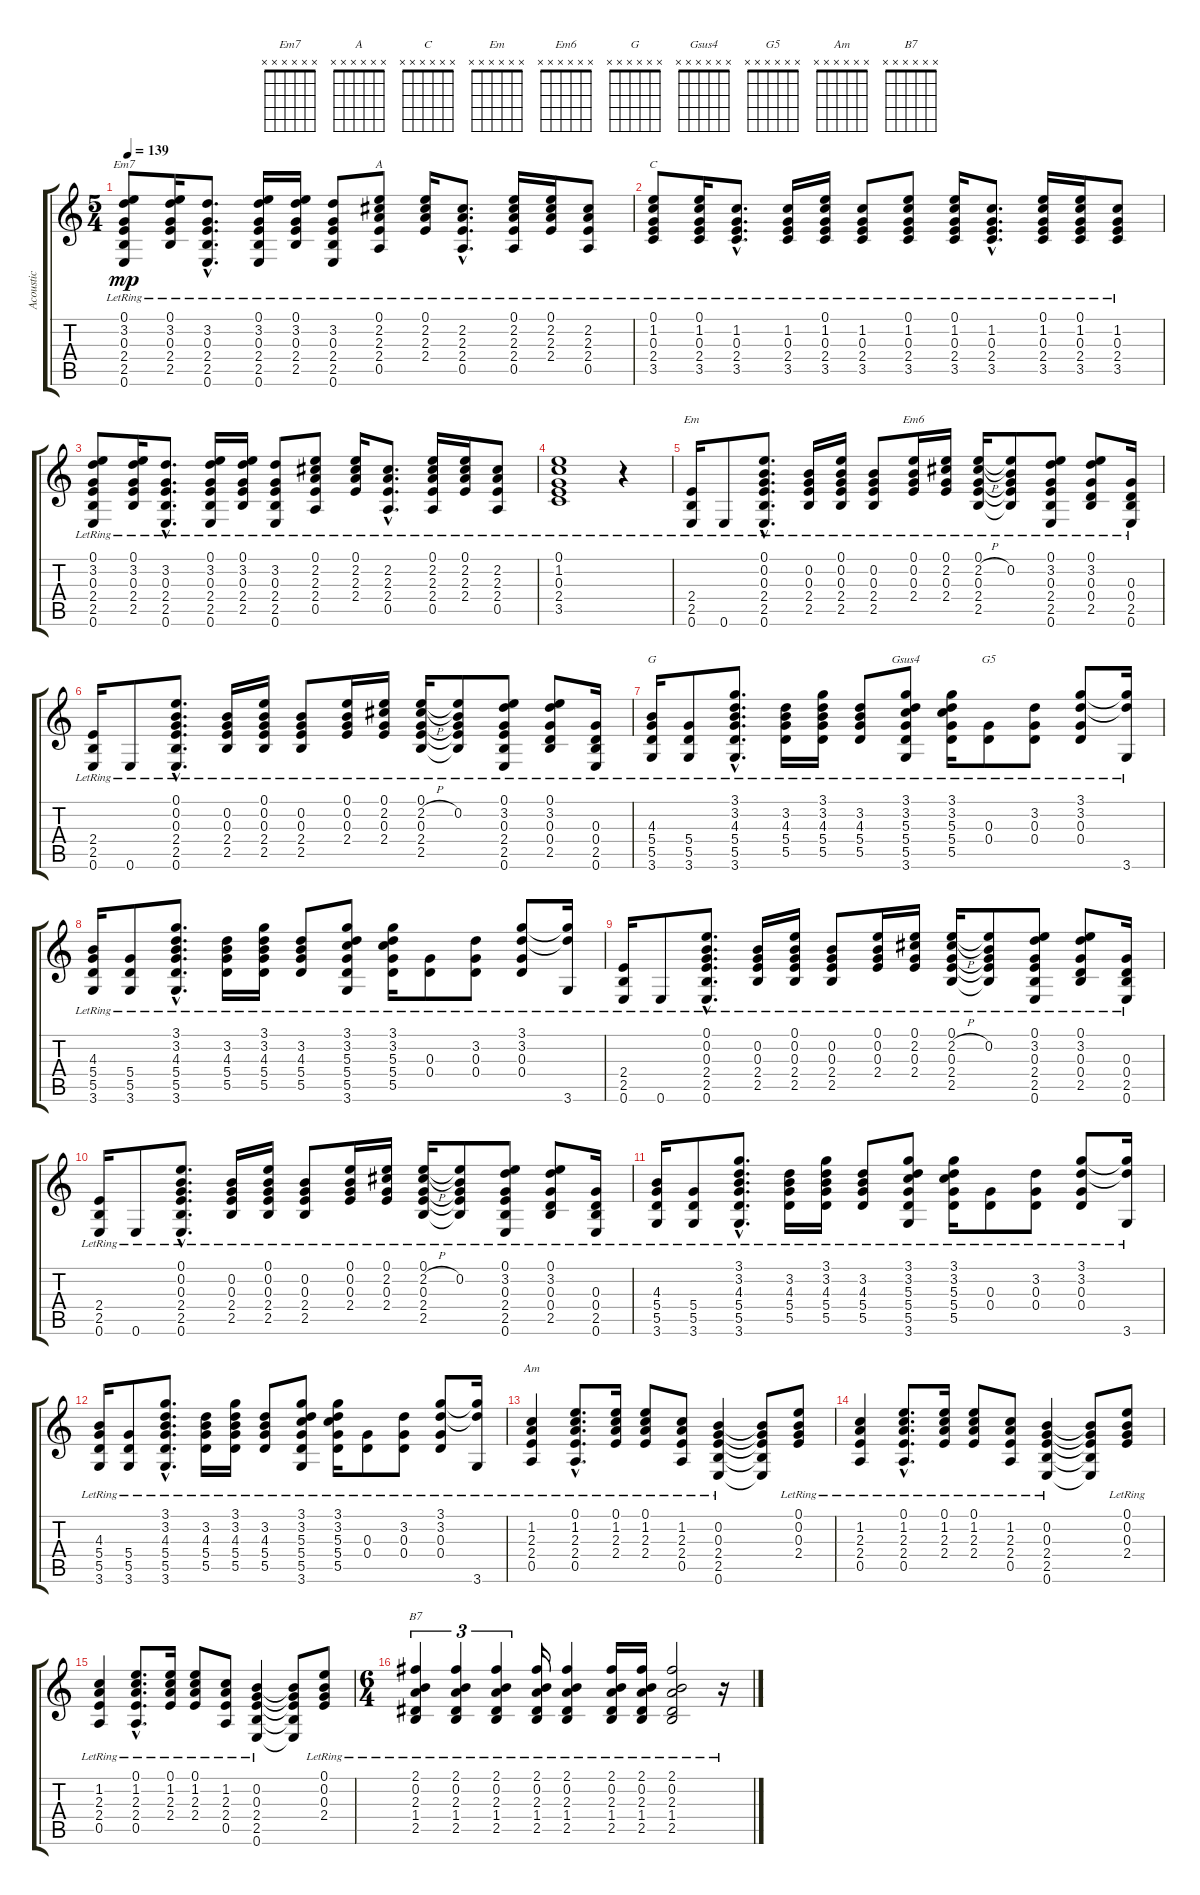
\track ("Acoustic" "Acoustic") {instrument acousticguitarsteel}
\staff {score tabs}
\tuning (E4 B3 G3 D3 A2 E2) {hide}
\chord ("Em7" x x x x x x)
\chord ("A" x x x x x x)
\chord ("C" x x x x x x)
\chord ("Em" x x x x x x)
\chord ("Em6" x x x x x x)
\chord ("G" x x x x x x)
\chord ("Gsus4" x x x x x x)
\chord ("G5" x x x x x x)
\chord ("Am" x x x x x x)
\chord ("B7" x x x x x x)
\ts (5 4)
\tempo 139
\clef g2
\ks c
(0.1{lr} 3.2{lr} 0.3{lr} 2.4{lr} 2.5{lr} 0.6{lr}).8{ch "Em7" dy mp} (0.1{lr} 3.2{lr} 0.3{lr} 2.4{lr} 2.5{lr}).16 (3.2{hac lr} 0.3{hac lr} 2.4{hac lr} 2.5{hac lr} 0.6{hac lr}).8{d} (0.1{lr} 3.2{lr} 0.3{lr} 2.4{lr} 2.5{lr} 0.6{lr}).16 (0.1{lr} 3.2{lr} 0.3{lr} 2.4{lr} 2.5{lr}).16 (3.2{lr} 0.3{lr} 2.4{lr} 2.5{lr} 0.6{lr}).8 (0.1{lr} 2.2{lr} 2.3{lr} 2.4{lr} 0.5{lr}).8{ch "A"} (0.1{lr} 2.2{lr} 2.3{lr} 2.4{lr}).16 (2.2{hac lr} 2.3{hac lr} 2.4{hac lr} 0.5{hac lr}).8{d} (0.1{lr} 2.2{lr} 2.3{lr} 2.4{lr} 0.5{lr}).16 (0.1{lr} 2.2{lr} 2.3{lr} 2.4{lr}).16 (2.2{lr} 2.3{lr} 2.4{lr} 0.5{lr}).8 |
(0.1{lr} 1.2{lr} 0.3{lr} 2.4{lr} 3.5{lr}).8{ch "C"} (0.1{lr} 1.2{lr} 0.3{lr} 2.4{lr} 3.5{lr}).16 (1.2{hac lr} 0.3{hac lr} 2.4{hac lr} 3.5{hac lr}).8{d} (1.2{lr} 0.3{lr} 2.4{lr} 3.5{lr}).16 (0.1{lr} 1.2{lr} 0.3{lr} 2.4{lr} 3.5{lr}).16 (1.2{lr} 0.3{lr} 2.4{lr} 3.5{lr}).8 (0.1{lr} 1.2{lr} 0.3{lr} 2.4{lr} 3.5{lr}).8 (0.1{lr} 1.2{lr} 0.3{lr} 2.4{lr} 3.5{lr}).16 (1.2{hac lr} 0.3{hac lr} 2.4{hac lr} 3.5{hac lr}).8{d} (0.1{lr} 1.2{lr} 0.3{lr} 2.4{lr} 3.5{lr}).16 (0.1{lr} 1.2{lr} 0.3{lr} 2.4{lr} 3.5{lr}).16 (1.2{lr} 0.3{lr} 2.4{lr} 3.5{lr}).8 |
(0.1{lr} 3.2{lr} 0.3{lr} 2.4{lr} 2.5{lr} 0.6{lr}).8 (0.1{lr} 3.2{lr} 0.3{lr} 2.4{lr} 2.5{lr}).16 (3.2{hac lr} 0.3{hac lr} 2.4{hac lr} 2.5{hac lr} 0.6{hac lr}).8{d} (0.1{lr} 3.2{lr} 0.3{lr} 2.4{lr} 2.5{lr} 0.6{lr}).16 (0.1{lr} 3.2{lr} 0.3{lr} 2.4{lr} 2.5{lr}).16 (3.2{lr} 0.3{lr} 2.4{lr} 2.5{lr} 0.6{lr}).8 (0.1{lr} 2.2{lr} 2.3{lr} 2.4{lr} 0.5{lr}).8 (0.1{lr} 2.2{lr} 2.3{lr} 2.4{lr}).16 (2.2{hac lr} 2.3{hac lr} 2.4{hac lr} 0.5{hac lr}).8{d} (0.1{lr} 2.2{lr} 2.3{lr} 2.4{lr} 0.5{lr}).16 (0.1{lr} 2.2{lr} 2.3{lr} 2.4{lr}).16 (2.2{lr} 2.3{lr} 2.4{lr} 0.5{lr}).8 |
(0.1{lr} 1.2{lr} 0.3{lr} 2.4{lr} 3.5{lr}).1 r.4 |
(2.4{lr} 2.5{lr} 0.6{lr}).16{ch "Em"} 0.6{lr}.8 (0.1{hac lr} 0.2{hac lr} 0.3{hac lr} 2.4{hac lr} 2.5{hac lr} 0.6{hac lr}).8{d} (0.2{lr} 0.3{lr} 2.4{lr} 2.5{lr}).16 (0.1{lr} 0.2{lr} 0.3{lr} 2.4{lr} 2.5{lr}).16 (0.2{lr} 0.3{lr} 2.4{lr} 2.5{lr}).8 (0.1{lr} 0.2{lr} 0.3{lr} 2.4{lr}).16{ch "Em6"} (0.1{lr} 2.2{lr} 0.3{lr} 2.4{lr}).16 (0.1{lr} 2.2{h} 0.3{lr} 2.4{lr} 2.5{lr}).16 (0.1{t} 0.2{lr} 0.3{t} 2.4{t} 2.5{t}).8 (0.1{lr} 3.2{lr} 0.3{lr} 2.4{lr} 2.5{lr} 0.6{lr}).8 (0.1{lr} 3.2{lr} 0.3{lr} 0.4{lr} 2.5{lr}).8 (0.3{lr} 0.4{lr} 2.5{lr} 0.6{lr}).16 |
(2.4{lr} 2.5{lr} 0.6{lr}).16 0.6{lr}.8 (0.1{hac lr} 0.2{hac lr} 0.3{hac lr} 2.4{hac lr} 2.5{hac lr} 0.6{hac lr}).8{d} (0.2{lr} 0.3{lr} 2.4{lr} 2.5{lr}).16 (0.1{lr} 0.2{lr} 0.3{lr} 2.4{lr} 2.5{lr}).16 (0.2{lr} 0.3{lr} 2.4{lr} 2.5{lr}).8 (0.1{lr} 0.2{lr} 0.3{lr} 2.4{lr}).16 (0.1{lr} 2.2{lr} 0.3{lr} 2.4{lr}).16 (0.1{lr} 2.2{h} 0.3{lr} 2.4{lr} 2.5{lr}).16 (0.1{t} 0.2{lr} 0.3{t} 2.4{t} 2.5{t}).8 (0.1{lr} 3.2{lr} 0.3{lr} 2.4{lr} 2.5{lr} 0.6{lr}).8 (0.1{lr} 3.2{lr} 0.3{lr} 0.4{lr} 2.5{lr}).8 (0.3{lr} 0.4{lr} 2.5{lr} 0.6{lr}).16 |
(4.3{lr} 5.4{lr} 5.5{lr} 3.6{lr}).16{ch "G"} (5.4{lr} 5.5{lr} 3.6{lr}).8 (3.1{hac lr} 3.2{hac lr} 4.3{hac lr} 5.4{hac lr} 5.5{hac lr} 3.6{hac lr}).8{d} (3.2{lr} 4.3{lr} 5.4{lr} 5.5{lr}).16 (3.1{lr} 3.2{lr} 4.3{lr} 5.4{lr} 5.5{lr}).16 (3.2{lr} 4.3{lr} 5.4{lr} 5.5{lr}).8 (3.1{lr} 3.2{lr} 5.3{lr} 5.4{lr} 5.5{lr} 3.6{lr}).8{ch "Gsus4"} (3.1{lr} 3.2{lr} 5.3{lr} 5.4{lr} 5.5{lr}).16 (0.3{lr} 0.4{lr}).8{ch "G5"} (3.2{lr} 0.3{lr} 0.4{lr}).8 (3.1{lr} 3.2{lr} 0.3{lr} 0.4{lr}).8 (3.1{t} 3.2{t} 3.6{lr}).16 |
(4.3{lr} 5.4{lr} 5.5{lr} 3.6{lr}).16 (5.4{lr} 5.5{lr} 3.6{lr}).8 (3.1{hac lr} 3.2{hac lr} 4.3{hac lr} 5.4{hac lr} 5.5{hac lr} 3.6{hac lr}).8{d} (3.2{lr} 4.3{lr} 5.4{lr} 5.5{lr}).16 (3.1{lr} 3.2{lr} 4.3{lr} 5.4{lr} 5.5{lr}).16 (3.2{lr} 4.3{lr} 5.4{lr} 5.5{lr}).8 (3.1{lr} 3.2{lr} 5.3{lr} 5.4{lr} 5.5{lr} 3.6{lr}).8 (3.1{lr} 3.2{lr} 5.3{lr} 5.4{lr} 5.5{lr}).16 (0.3{lr} 0.4{lr}).8 (3.2{lr} 0.3{lr} 0.4{lr}).8 (3.1{lr} 3.2{lr} 0.3{lr} 0.4{lr}).8 (3.1{t} 3.2{t} 3.6{lr}).16 |
(2.4{lr} 2.5{lr} 0.6{lr}).16 0.6{lr}.8 (0.1{hac lr} 0.2{hac lr} 0.3{hac lr} 2.4{hac lr} 2.5{hac lr} 0.6{hac lr}).8{d} (0.2{lr} 0.3{lr} 2.4{lr} 2.5{lr}).16 (0.1{lr} 0.2{lr} 0.3{lr} 2.4{lr} 2.5{lr}).16 (0.2{lr} 0.3{lr} 2.4{lr} 2.5{lr}).8 (0.1{lr} 0.2{lr} 0.3{lr} 2.4{lr}).16 (0.1{lr} 2.2{lr} 0.3{lr} 2.4{lr}).16 (0.1{lr} 2.2{h} 0.3{lr} 2.4{lr} 2.5{lr}).16 (0.1{t} 0.2{lr} 0.3{t} 2.4{t} 2.5{t}).8 (0.1{lr} 3.2{lr} 0.3{lr} 2.4{lr} 2.5{lr} 0.6{lr}).8 (0.1{lr} 3.2{lr} 0.3{lr} 0.4{lr} 2.5{lr}).8 (0.3{lr} 0.4{lr} 2.5{lr} 0.6{lr}).16 |
(2.4{lr} 2.5{lr} 0.6{lr}).16 0.6{lr}.8 (0.1{hac lr} 0.2{hac lr} 0.3{hac lr} 2.4{hac lr} 2.5{hac lr} 0.6{hac lr}).8{d} (0.2{lr} 0.3{lr} 2.4{lr} 2.5{lr}).16 (0.1{lr} 0.2{lr} 0.3{lr} 2.4{lr} 2.5{lr}).16 (0.2{lr} 0.3{lr} 2.4{lr} 2.5{lr}).8 (0.1{lr} 0.2{lr} 0.3{lr} 2.4{lr}).16 (0.1{lr} 2.2{lr} 0.3{lr} 2.4{lr}).16 (0.1{lr} 2.2{h} 0.3{lr} 2.4{lr} 2.5{lr}).16 (0.1{t} 0.2{lr} 0.3{t} 2.4{t} 2.5{t}).8 (0.1{lr} 3.2{lr} 0.3{lr} 2.4{lr} 2.5{lr} 0.6{lr}).8 (0.1{lr} 3.2{lr} 0.3{lr} 0.4{lr} 2.5{lr}).8 (0.3{lr} 0.4{lr} 2.5{lr} 0.6{lr}).16 |
(4.3{lr} 5.4{lr} 5.5{lr} 3.6{lr}).16 (5.4{lr} 5.5{lr} 3.6{lr}).8 (3.1{hac lr} 3.2{hac lr} 4.3{hac lr} 5.4{hac lr} 5.5{hac lr} 3.6{hac lr}).8{d} (3.2{lr} 4.3{lr} 5.4{lr} 5.5{lr}).16 (3.1{lr} 3.2{lr} 4.3{lr} 5.4{lr} 5.5{lr}).16 (3.2{lr} 4.3{lr} 5.4{lr} 5.5{lr}).8 (3.1{lr} 3.2{lr} 5.3{lr} 5.4{lr} 5.5{lr} 3.6{lr}).8 (3.1{lr} 3.2{lr} 5.3{lr} 5.4{lr} 5.5{lr}).16 (0.3{lr} 0.4{lr}).8 (3.2{lr} 0.3{lr} 0.4{lr}).8 (3.1{lr} 3.2{lr} 0.3{lr} 0.4{lr}).8 (3.1{t} 3.2{t} 3.6{lr}).16 |
(4.3{lr} 5.4{lr} 5.5{lr} 3.6{lr}).16 (5.4{lr} 5.5{lr} 3.6{lr}).8 (3.1{hac lr} 3.2{hac lr} 4.3{hac lr} 5.4{hac lr} 5.5{hac lr} 3.6{hac lr}).8{d} (3.2{lr} 4.3{lr} 5.4{lr} 5.5{lr}).16 (3.1{lr} 3.2{lr} 4.3{lr} 5.4{lr} 5.5{lr}).16 (3.2{lr} 4.3{lr} 5.4{lr} 5.5{lr}).8 (3.1{lr} 3.2{lr} 5.3{lr} 5.4{lr} 5.5{lr} 3.6{lr}).8 (3.1{lr} 3.2{lr} 5.3{lr} 5.4{lr} 5.5{lr}).16 (0.3{lr} 0.4{lr}).8 (3.2{lr} 0.3{lr} 0.4{lr}).8 (3.1{lr} 3.2{lr} 0.3{lr} 0.4{lr}).8 (3.1{t} 3.2{t} 3.6{lr}).16 |
(1.2{lr} 2.3{lr} 2.4{lr} 0.5{lr}).4{ch "Am"} (0.1{hac lr} 1.2{hac lr} 2.3{hac lr} 2.4{hac lr} 0.5{hac lr}).8{d} (0.1{lr} 1.2{lr} 2.3{lr} 2.4{lr}).16 (0.1{lr} 1.2{lr} 2.3{lr} 2.4{lr}).8 (1.2{lr} 2.3{lr} 2.4{lr} 0.5{lr}).8 (0.2{lr} 0.3{lr} 2.4{lr} 2.5{lr} 0.6{lr}).4 (0.2{t} 0.3{t} 2.4{t} 2.5{t} 0.6{t}).8 (0.1{lr} 0.2{lr} 0.3{lr} 2.4{lr}).8 |
(1.2{lr} 2.3{lr} 2.4{lr} 0.5{lr}).4 (0.1{hac lr} 1.2{hac lr} 2.3{hac lr} 2.4{hac lr} 0.5{hac lr}).8{d} (0.1{lr} 1.2{lr} 2.3{lr} 2.4{lr}).16 (0.1{lr} 1.2{lr} 2.3{lr} 2.4{lr}).8 (1.2{lr} 2.3{lr} 2.4{lr} 0.5{lr}).8 (0.2{lr} 0.3{lr} 2.4{lr} 2.5{lr} 0.6{lr}).4 (0.2{t} 0.3{t} 2.4{t} 2.5{t} 0.6{t}).8 (0.1{lr} 0.2{lr} 0.3{lr} 2.4{lr}).8 |
(1.2{lr} 2.3{lr} 2.4{lr} 0.5{lr}).4 (0.1{hac lr} 1.2{hac lr} 2.3{hac lr} 2.4{hac lr} 0.5{hac lr}).8{d} (0.1{lr} 1.2{lr} 2.3{lr} 2.4{lr}).16 (0.1{lr} 1.2{lr} 2.3{lr} 2.4{lr}).8 (1.2{lr} 2.3{lr} 2.4{lr} 0.5{lr}).8 (0.2{lr} 0.3{lr} 2.4{lr} 2.5{lr} 0.6{lr}).4 (0.2{t} 0.3{t} 2.4{t} 2.5{t} 0.6{t}).8 (0.1{lr} 0.2{lr} 0.3{lr} 2.4{lr}).8 |
\ts (6 4)
(2.1{lr} 0.2{lr} 2.3{lr} 1.4{lr} 2.5{lr}).4{tu (3 2) ch "B7"} (2.1{lr} 0.2{lr} 2.3{lr} 1.4{lr} 2.5{lr}).4{tu (3 2)} (2.1{lr} 0.2{lr} 2.3{lr} 1.4{lr} 2.5{lr}).4{tu (3 2)} (2.1{lr} 0.2{lr} 2.3{lr} 1.4{lr} 2.5{lr}).16 (2.1{lr} 0.2{lr} 2.3{lr} 1.4{lr} 2.5{lr}).4 (2.1{lr} 0.2{lr} 2.3{lr} 1.4{lr} 2.5{lr}).16 (2.1{lr} 0.2{lr} 2.3{lr} 1.4{lr} 2.5{lr}).16 (2.1{lr} 0.2{lr} 2.3{lr} 1.4{lr} 2.5{lr}).2 r.16
